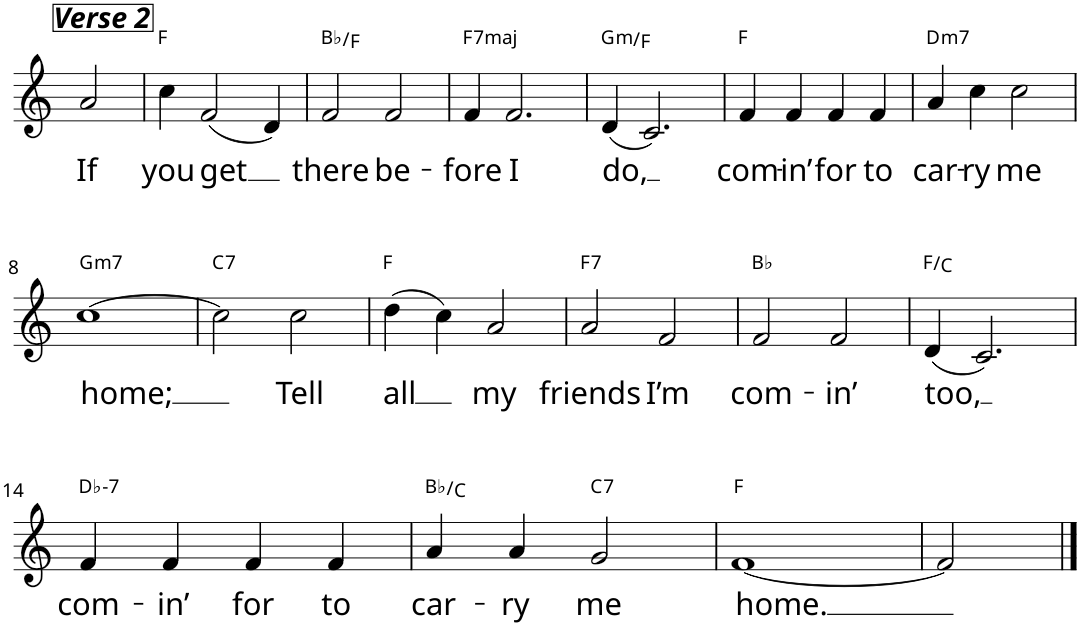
**kern	**text	**harte
*part1	*part1	*part1
*staff1	*staff1	*
*I"Gesang	*	*
!!LO:PB:g=z
*clefG2	*	*
*k[]	*	*
*M2/2	*	*
*met(c|)	*	*
=1	=1	=1
!LO:TX:a:Bi:t=Verse 2	!	!
!	!LO:LY:b	!
2a/	If	.
=2	=2	=2
!	!LO:LY:b	!
4cc\	you	F:maj
!	!LO:LY:b	!
(2f/	get	.
4d/)	.	.
=3	=3	=3
!	!LO:LY:b	!
2f/	there	Bb:maj/5
!	!LO:LY:b	!
2f/	be-	.
=4	=4	=4
!	!LO:LY:b	!LO:H:kt=7
4f/	-fore	F:7
!	!LO:LY:b	!
2.f/	I	.
=5	=5	=5
!	!LO:LY:b	!LO:H:kt=m
(4d/	do,	G:min/b7
2.c/)	.	.
=6	=6	=6
!	!LO:LY:b	!
4f/	com-	F:maj
!	!LO:LY:b	!
4f/	-in’	.
!	!LO:LY:b	!
4f/	for	.
!	!LO:LY:b	!
4f/	to	.
=7	=7	=7
!	!LO:LY:b	!LO:H:kt=m7
4a/	car-	D:min7
!	!LO:LY:b	!
4cc\	-ry	.
!	!LO:LY:b	!
2cc\	me	.
!!LO:LB:g=z
=8	=8	=8
!	!LO:LY:b	!LO:H:kt=m7
[1cc	home;	G:min7
=9	=9	=9
!	!	!LO:H:kt=7
2cc\]	.	C:7
!	!LO:LY:b	!
2cc\	Tell	.
=10	=10	=10
!	!LO:LY:b	!
(4dd\	all	F:maj
4cc\)	.	.
!	!LO:LY:b	!
2a/	my	.
=11	=11	=11
!	!LO:LY:b	!LO:H:kt=7
2a/	friends	F:7
!	!LO:LY:b	!
2f/	I’m	.
=12	=12	=12
!	!LO:LY:b	!
2f/	com-	Bb:maj
!	!LO:LY:b	!
2f/	-in’	.
=13	=13	=13
!	!LO:LY:b	!
(4d/	too,	F:maj/5
2.c/)	.	.
!!LO:LB:g=z
=14	=14	=14
!	!LO:LY:b	!LO:H:kt=7
4fn/	com-	Db:min7
!	!LO:LY:b	!
4f/	-in’	.
!	!LO:LY:b	!
4f/	for	.
!	!LO:LY:b	!
4f/	to	.
=15	=15	=15
!	!LO:LY:b	!
4an/	car-	Bb:maj/2
!	!LO:LY:b	!
4a/	-ry	.
!	!LO:LY:b	!LO:H:kt=7
2g/	me	C:7
=16	=16	=16
!	!LO:LY:b	!
[1f	home.	F:maj
=17	=17	=17
2f/]	.	.
==	==	==
*-	*-	*-
